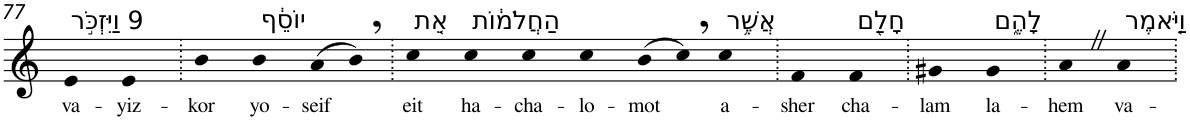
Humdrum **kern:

**kern	**text
*part1	*part1
*staff1	*staff1
*I"Piano	*
*I'Pno	*
!!LO:PB:g=z
*clefG2	*
*k[]	*
=77	=77
!LO:TX:a:t=9 וַיִּזְכֹּ֣ר	!
!	!LO:LY:b
4e	va-
!	!LO:LY:b
4e	-yiz-
=78.	=78.
!	!LO:LY:b
4b	-kor
!LO:TX:a:t=יוֹסֵ֔ף	!
!	!LO:LY:b
4b	yo-
!	!LO:LY:b
(>8a	-seif
8b,)	.
=79.	=79.
!LO:TX:a:t=אֵ֚ת	!
!	!LO:LY:b
4cc	eit
!LO:TX:a:t=הַחֲלֹמ֔וֹת	!
!	!LO:LY:b
4cc	ha-
!	!LO:LY:b
4cc	-cha-
!	!LO:LY:b
4cc	-lo-
!	!LO:LY:b
(>8b	-mot
8cc,)	.
!LO:TX:a:t=אֲשֶׁ֥ר	!
!	!LO:LY:b
4cc	a-
=80.	=80.
!	!LO:LY:b
4f	-sher
!LO:TX:a:t=חָלַ֖ם	!
!	!LO:LY:b
4f	cha-
=81.	=81.
!	!LO:LY:b
4g#X	-lam
!LO:TX:a:t=לָהֶ֑ם	!
!	!LO:LY:b
4g#	la-
=82.	=82.
!	!LO:LY:b
4aZ	-hem
!LO:TX:a:t=וַיֹּ֤אמֶר	!
!	!LO:LY:b
4a	va-
=.	=.
*-	*-
